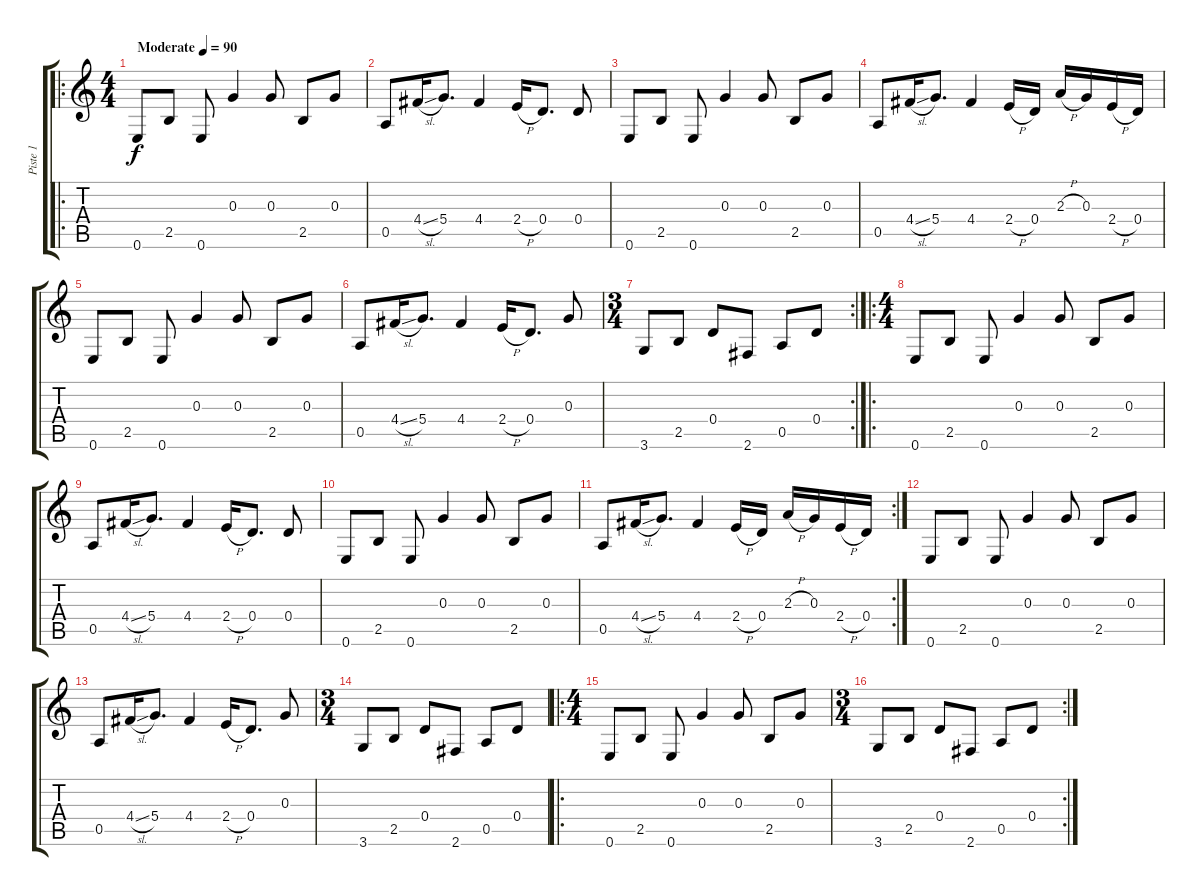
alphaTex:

\track ("Piste 1" "Piste 1") {solo instrument acousticguitarsteel}
\staff {score tabs}
\tuning (E4 B3 G3 D3 A2 E2) {hide}
\ro
\ts (4 4)
\tempo (90 "Moderate")
\clef g2
\ks c
0.6.8{dy f instrument acousticguitarsteel} 2.5.8 0.6.8 0.3.4 0.3.8 2.5.8 0.3.8 |
0.5.8 4.4{sl}.16 5.4.8{d} 4.4.4 2.4{h}.16 0.4.8{d} 0.4.8 |
0.6.8 2.5.8 0.6.8 0.3.4 0.3.8 2.5.8 0.3.8 |
0.5.8 4.4{sl}.16 5.4.8{d} 4.4.4 2.4{h}.16 0.4.16 2.3{h}.16 0.3.16 2.4{h}.16 0.4.16 |
0.6.8 2.5.8 0.6.8 0.3.4 0.3.8 2.5.8 0.3.8 |
0.5.8 4.4{sl}.16 5.4.8{d} 4.4.4 2.4{h}.16 0.4.8{d} 0.3.8 |
\rc 2
\ts (3 4)
3.6.8 2.5.8 0.4.8 2.6.8 0.5.8 0.4.8 |
\ro
\ts (4 4)
0.6.8 2.5.8 0.6.8 0.3.4 0.3.8 2.5.8 0.3.8 |
0.5.8 4.4{sl}.16 5.4.8{d} 4.4.4 2.4{h}.16 0.4.8{d} 0.4.8 |
0.6.8 2.5.8 0.6.8 0.3.4 0.3.8 2.5.8 0.3.8 |
\rc 2
0.5.8 4.4{sl}.16 5.4.8{d} 4.4.4 2.4{h}.16 0.4.16 2.3{h}.16 0.3.16 2.4{h}.16 0.4.16 |
0.6.8 2.5.8 0.6.8 0.3.4 0.3.8 2.5.8 0.3.8 |
0.5.8 4.4{sl}.16 5.4.8{d} 4.4.4 2.4{h}.16 0.4.8{d} 0.3.8 |
\ts (3 4)
3.6.8 2.5.8 0.4.8 2.6.8 0.5.8 0.4.8 |
\ro
\ts (4 4)
0.6.8 2.5.8 0.6.8 0.3.4 0.3.8 2.5.8 0.3.8 |
\rc 2
\ts (3 4)
3.6.8 2.5.8 0.4.8 2.6.8 0.5.8 0.4.8
